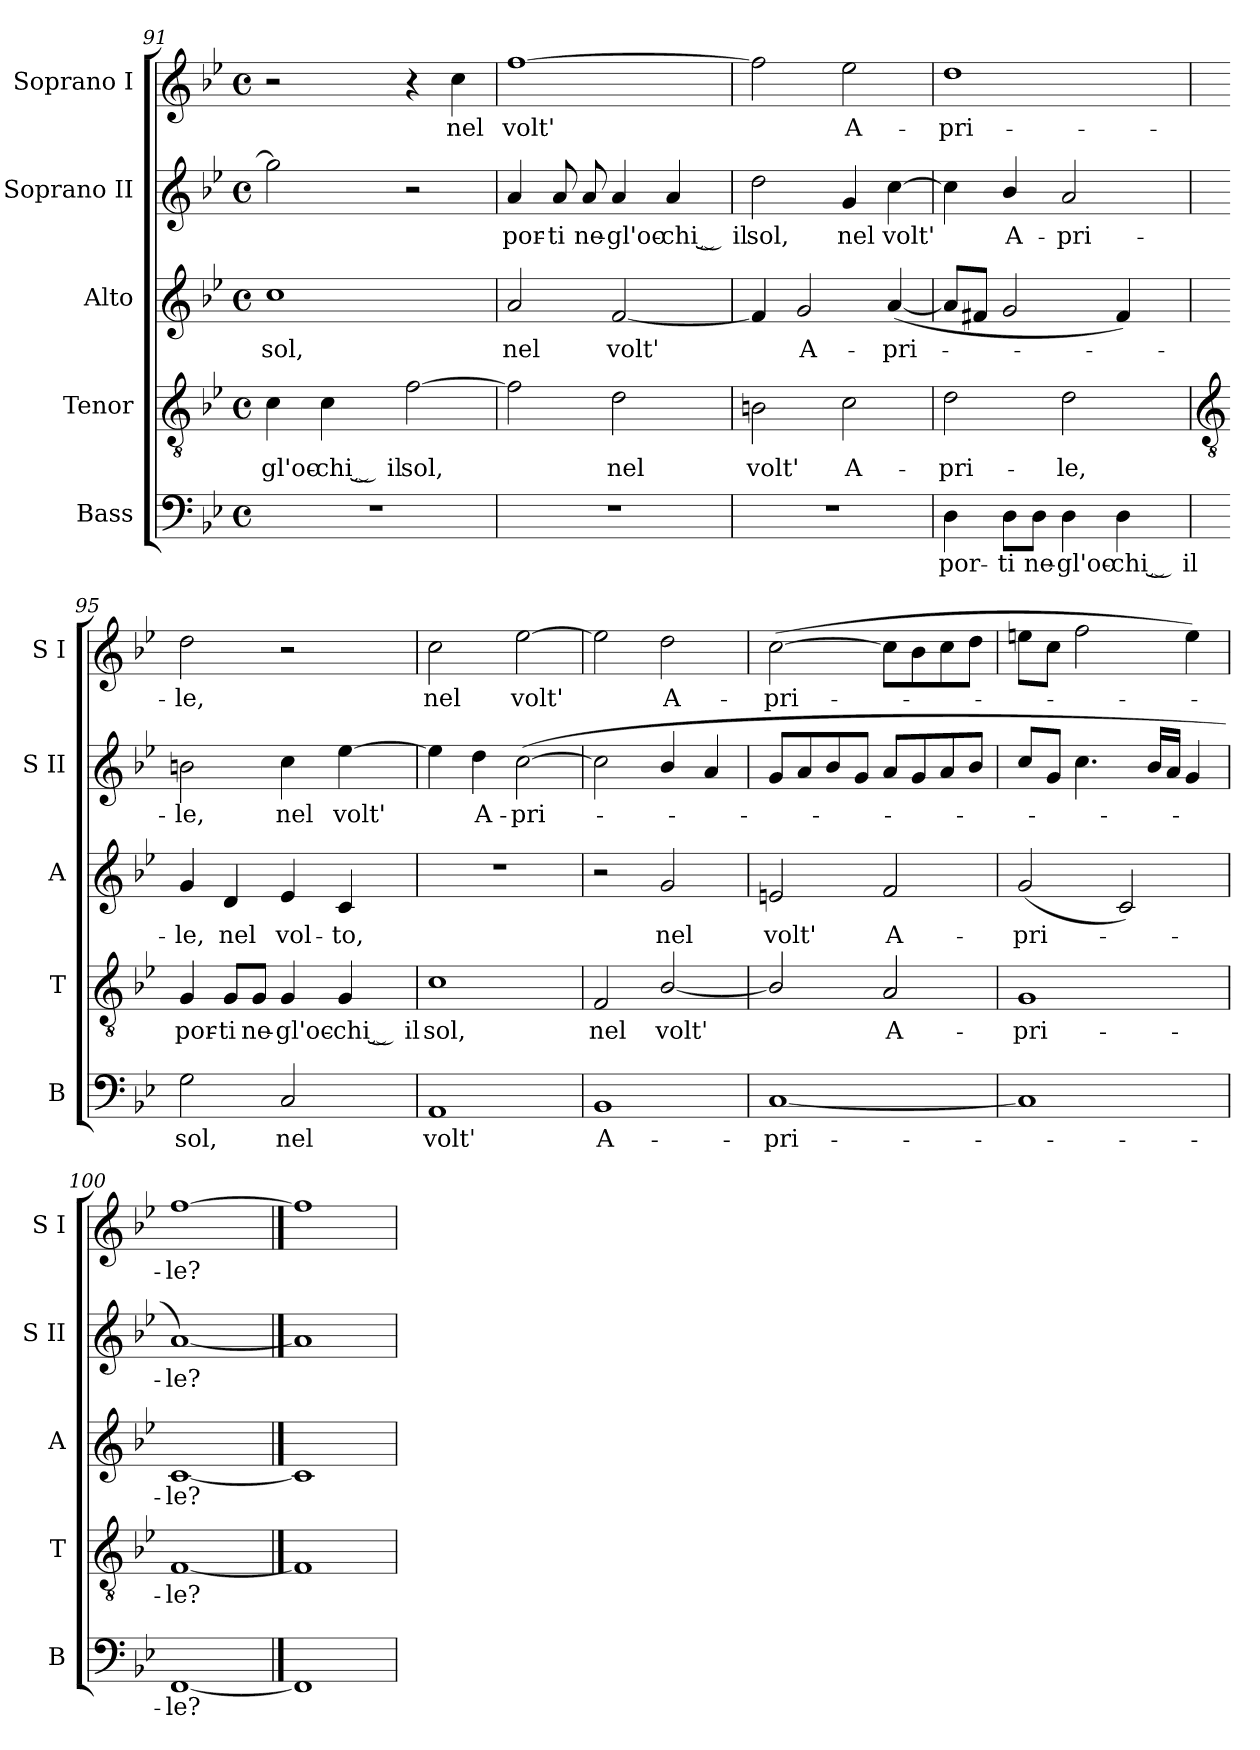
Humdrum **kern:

**kern	**text	**kern	**text	**kern	**text	**kern	**text	**kern	**text
*part5	*part5	*part4	*part4	*part3	*part3	*part2	*part2	*part1	*part1
*staff5	*staff5	*staff4	*staff4	*staff3	*staff3	*staff2	*staff2	*staff1	*staff1
*I"Bass	*	*I"Tenor	*	*I"Alto	*	*I"Soprano II	*	*I"Soprano I	*
*I'B	*	*I'T	*	*I'A	*	*I'S II	*	*I'S I	*
*clefF4	*	*clefGv2	*	*clefG2	*	*clefG2	*	*clefG2	*
*k[b-e-]	*	*k[b-e-]	*	*k[b-e-]	*	*k[b-e-]	*	*k[b-e-]	*
*B-:	*	*B-:	*	*B-:	*	*B-:	*	*B-:	*
*M4/4	*	*M4/4	*	*M4/4	*	*M4/4	*	*M4/4	*
*met(c)	*	*met(c)	*	*met(c)	*	*met(c)	*	*met(c)	*
=91	=91	=91	=91	=91	=91	=91	=91	=91	=91
!	!	!	!LO:LY:b	!	!LO:LY:b	!	!	!	!
1r	.	4c	-gl'oc-	1cc	sol,	2gg]	.	2r	.
!	!	!	!LO:LY:b	!	!	!	!	!	!
.	.	4c	-chi ̮ il	.	.	.	.	.	.
!	!	!	!LO:LY:b	!	!	!	!	!	!
.	.	[2f	sol,	.	.	2r	.	4r	.
!	!	!	!	!	!	!	!	!	!LO:LY:b
.	.	.	.	.	.	.	.	4cc	nel
=92	=92	=92	=92	=92	=92	=92	=92	=92	=92
!	!	!	!	!	!LO:LY:b	!	!LO:LY:b	!	!LO:LY:b
1r	.	2f]	.	2a	nel	4a	por-	[1ff	volt'
!	!	!	!	!	!	!	!LO:LY:b	!	!
.	.	.	.	.	.	8a	-ti	.	.
!	!	!	!	!	!	!	!LO:LY:b	!	!
.	.	.	.	.	.	8a	ne-	.	.
!	!	!	!LO:LY:b	!	!LO:LY:b	!	!LO:LY:b	!	!
.	.	2d	nel	[2f	volt'	4a	-gl'oc-	.	.
!	!	!	!	!	!	!	!LO:LY:b	!	!
.	.	.	.	.	.	4a	-chi ̮ il	.	.
=93	=93	=93	=93	=93	=93	=93	=93	=93	=93
!	!	!	!LO:LY:b	!	!	!	!LO:LY:b	!	!
1r	.	2Bn	volt'	4f]	.	2dd	sol,	2ff]	.
!	!	!	!	!	!LO:LY:b	!	!	!	!
.	.	.	.	2g	A-	.	.	.	.
!	!	!	!LO:LY:b	!	!	!	!LO:LY:b	!	!LO:LY:b
.	.	2c	A-	.	.	4g	nel	2ee-	A-
!	!	!	!	!	!LO:LY:b	!	!LO:LY:b	!	!
.	.	.	.	(<[4a	-pri-	[4cc	volt'	.	.
=94	=94	=94	=94	=94	=94	=94	=94	=94	=94
!	!LO:LY:b	!	!LO:LY:b	!	!	!	!	!	!LO:LY:b
4D	por-	2d	-pri-	8aL]	.	4cc]	.	1dd	-pri-
.	.	.	.	8f#XJ	.	.	.	.	.
!	!LO:LY:b	!	!	!	!	!	!LO:LY:b	!	!
8D\L	-ti	.	.	2g	.	4b-/	A-	.	.
!	!LO:LY:b	!	!	!	!	!	!	!	!
8D\J	ne-	.	.	.	.	.	.	.	.
!	!LO:LY:b	!	!LO:LY:b	!	!	!	!LO:LY:b	!	!
4D	-gl'oc-	2d	-le,	.	.	2a	-pri-	.	.
!	!LO:LY:b	!	!	!	!	!	!	!	!
4D	-chi ̮ il	.	.	4f#)	.	.	.	.	.
!!LO:LB:g=z
=95	=95	=95	=95	=95	=95	=95	=95	=95	=95
*	*	*clefGv2	*	*	*	*	*	*	*
!	!LO:LY:b	!	!LO:LY:b	!	!LO:LY:b	!	!LO:LY:b	!	!LO:LY:b
2G	sol,	4G	por-	4g	le,	2bn	-le,	2dd	-le,
!	!	!	!LO:LY:b	!	!LO:LY:b	!	!	!	!
.	.	8G/L	-ti	4d	nel	.	.	.	.
!	!	!	!LO:LY:b	!	!	!	!	!	!
.	.	8G/J	ne-	.	.	.	.	.	.
!	!LO:LY:b	!	!LO:LY:b	!	!LO:LY:b	!	!LO:LY:b	!	!
2C	nel	4G	-gl'oc-	4e-	vol-	4cc	nel	2r	.
!	!	!	!LO:LY:b	!	!LO:LY:b	!	!LO:LY:b	!	!
.	.	4G	-chi ̮ il	4c	-to,	[4ee-	volt'	.	.
=96	=96	=96	=96	=96	=96	=96	=96	=96	=96
!	!LO:LY:b	!	!LO:LY:b	!	!	!	!	!	!LO:LY:b
1AA	volt'	1c	sol,	1r	.	4ee-]	.	2cc	nel
!	!	!	!	!	!	!	!LO:LY:b	!	!
.	.	.	.	.	.	4dd	A-	.	.
!	!	!	!	!	!	!	!LO:LY:b	!	!LO:LY:b
.	.	.	.	.	.	(<[2cc	-pri-	[2ee-	volt'
=97	=97	=97	=97	=97	=97	=97	=97	=97	=97
!	!LO:LY:b	!	!LO:LY:b	!	!	!	!	!	!
1BB-	A-	2F	nel	2r	.	2cc]	.	2ee-]	.
!	!	!	!LO:LY:b	!	!LO:LY:b	!	!	!	!LO:LY:b
.	.	[2B-/	volt'	2g	nel	4b-/	.	2dd	A-
.	.	.	.	.	.	4a	.	.	.
=98	=98	=98	=98	=98	=98	=98	=98	=98	=98
!	!LO:LY:b	!	!	!	!LO:LY:b	!	!	!	!LO:LY:b
[1C	-pri-	2B-/]	.	2en	volt'	8gL	.	(>[2cc	-pri-
.	.	.	.	.	.	8a	.	.	.
.	.	.	.	.	.	8b-	.	.	.
.	.	.	.	.	.	8gJ	.	.	.
!	!	!	!LO:LY:b	!	!LO:LY:b	!	!	!	!
.	.	2A	A-	2f	A-	8aL	.	8ccL]	.
.	.	.	.	.	.	8g	.	8b-	.
.	.	.	.	.	.	8a	.	8cc	.
.	.	.	.	.	.	8b-J	.	8ddJ	.
=99	=99	=99	=99	=99	=99	=99	=99	=99	=99
!	!	!	!LO:LY:b	!	!LO:LY:b	!	!	!	!
1C]	.	1G	-pri-	(<2g	-pri-	8ccL	.	8eenL	.
.	.	.	.	.	.	8gJ	.	8ccJ	.
.	.	.	.	.	.	4.cc	.	2ff	.
.	.	.	.	2c)	.	.	.	.	.
.	.	.	.	.	.	16b-LL	.	.	.
.	.	.	.	.	.	16aJJ	.	.	.
.	.	.	.	.	.	4g	.	4ee)	.
=100	=100	=100	=100	=100	=100	=100	=100	=100	=100
!	!LO:LY:b	!	!LO:LY:b	!	!LO:LY:b	!	!LO:LY:b	!	!LO:LY:b
[1FF	le?	[1F	-le?	[1c	le?	[1a)	le?	[1ff	le?
==101	==101	==101	==101	==101	==101	==101	==101	==101	==101
1FF]	.	1F]	.	1c]	.	1a]	.	1ff]	.
=	=	=	=	=	=	=	=	=	=
*-	*-	*-	*-	*-	*-	*-	*-	*-	*-
